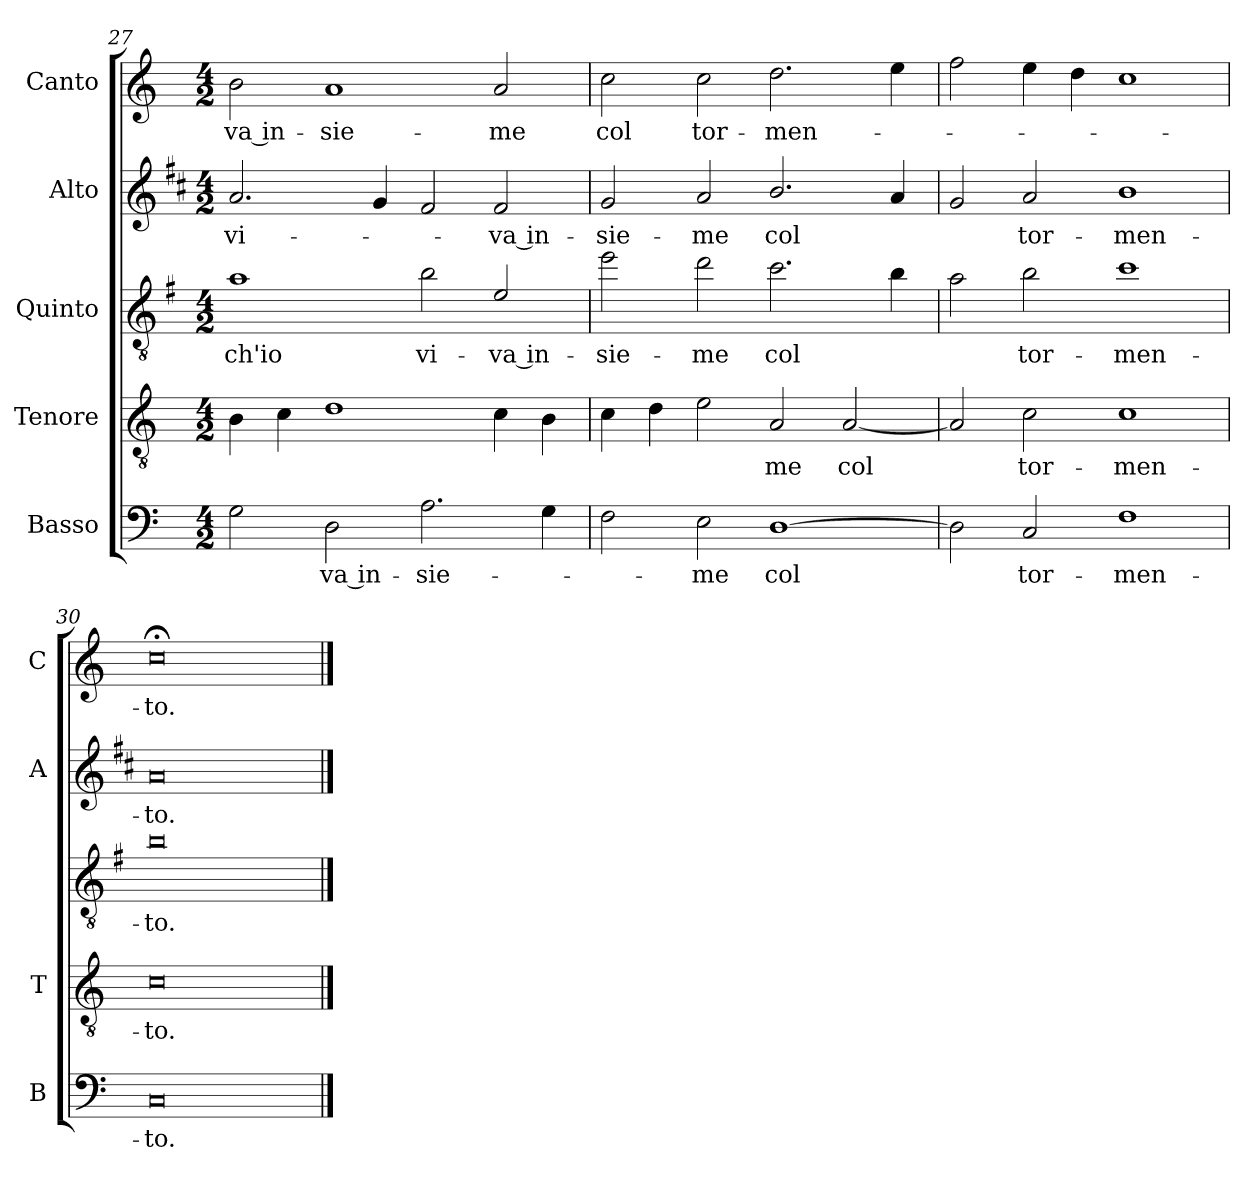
**kern	**text	**kern	**text	**kern	**text	**kern	**text	**kern	**text
*part5	*part5	*part4	*part4	*part3	*part3	*part2	*part2	*part1	*part1
*staff5	*staff5	*staff4	*staff4	*staff3	*staff3	*staff2	*staff2	*staff1	*staff1
*I"Basso	*	*I"Tenore	*	*I"Quinto	*	*I"Alto	*	*I"Canto	*
*I'B	*	*I'T	*	*	*	*I'A	*	*I'C	*
!!LO:LB:g=z
*clefF4	*	*clefGv2	*	*clefGv2	*	*clefG2	*	*clefG2	*
*	*	*	*	*ITrd4c7	*	*ITrd1c2	*	*	*
*k[]	*	*k[]	*	*k[]	*	*k[]	*	*k[]	*
*C:	*	*C:	*	*C:	*	*C:	*	*C:	*
*M4/2	*	*M4/2	*	*M4/2	*	*M4/2	*	*M4/2	*
=27	=27	=27	=27	=27	=27	=27	=27	=27	=27
!	!	!	!	!	!LO:LY:b	!	!LO:LY:b	!	!LO:LY:b
2G\	.	4B\	.	1d	ch'io	2.g/	vi-	2b\	-va in-
.	.	4c\	.	.	.	.	.	.	.
!	!LO:LY:b	!	!	!	!	!	!	!	!LO:LY:b
2D\	-va in-	1d	.	.	.	.	.	1a	-sie-
.	.	.	.	.	.	4f/	.	.	.
!	!LO:LY:b	!	!	!	!LO:LY:b	!	!	!	!
2.A\	-sie-	.	.	2e\	vi-	2e/	.	.	.
!	!	!	!	!	!LO:LY:b	!	!LO:LY:b	!	!LO:LY:b
.	.	4c\	.	2A/	-va in-	2e/	-va in-	2a/	-me
4G\	.	4B\	.	.	.	.	.	.	.
=28	=28	=28	=28	=28	=28	=28	=28	=28	=28
!	!	!	!	!	!LO:LY:b	!	!LO:LY:b	!	!LO:LY:b
2F\	.	4c\	.	2a\	-sie-	2f/	-sie-	2cc\	col
.	.	4d\	.	.	.	.	.	.	.
!	!LO:LY:b	!	!	!	!LO:LY:b	!	!LO:LY:b	!	!LO:LY:b
2E\	-me	2e\	.	2g\	-me	2g/	-me	2cc\	tor-
!	!LO:LY:b	!	!LO:LY:b	!	!LO:LY:b	!	!LO:LY:b	!	!LO:LY:b
[1D	col	2A/	-me	2.f\	col	2.a/	col	2.dd\	-men-
!	!	!	!LO:LY:b	!	!	!	!	!	!
.	.	[2A/	col	.	.	.	.	.	.
.	.	.	.	4e\	.	4g/	.	4ee\	.
=29	=29	=29	=29	=29	=29	=29	=29	=29	=29
2D\]	.	2A/]	.	2d\	.	2f/	.	2ff\	.
!	!LO:LY:b	!	!LO:LY:b	!	!LO:LY:b	!	!LO:LY:b	!	!
2C/	tor-	2c\	tor-	2e\	tor-	2g/	tor-	4ee\	.
.	.	.	.	.	.	.	.	4dd\	.
!	!LO:LY:b	!	!LO:LY:b	!	!LO:LY:b	!	!LO:LY:b	!	!
1F	-men-	1c	-men-	1f	-men-	1a	-men-	1cc	.
=30	=30	=30	=30	=30	=30	=30	=30	=30	=30
!	!LO:LY:b	!	!LO:LY:b	!	!LO:LY:b	!	!LO:LY:b	!	!LO:LY:b
0C	-to.	0c	-to.	0e	-to.	0g	-to.	0cc;<	-to.
==	==	==	==	==	==	==	==	==	==
*-	*-	*-	*-	*-	*-	*-	*-	*-	*-
